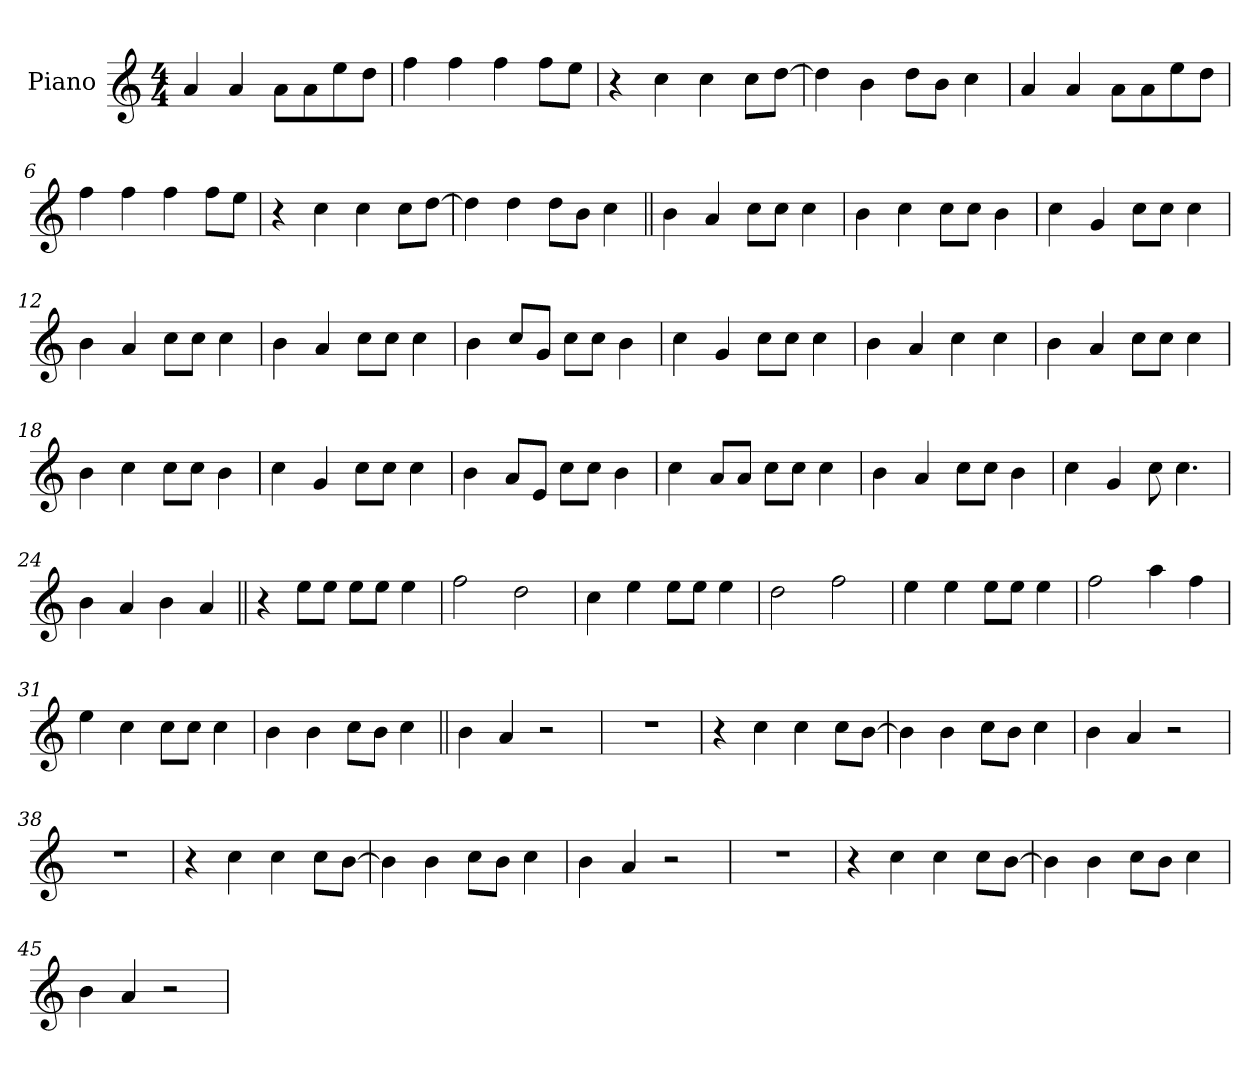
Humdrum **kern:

**kern
*part1
*staff1
*I"Piano
*I'Pno.
*clefG2
*k[]
*M4/4
*MM150
=1
4a!
4a!
8a!L
8a!
8ee!
8dd!J
=2
4ff!
4ff!
4ff!
8ff!L
8ee!J
=3
4r
4cc!
4cc!
8cc!L
[8dd!J
=4
4dd!]
4b!
8dd!L
8b!J
4cc!
=5
4a!
4a!
8a!L
8a!
8ee!
8dd!J
=6
4ff!
4ff!
4ff!
8ff!L
8ee!J
=7
4r
4cc!
4cc!
8cc!L
[8dd!J
=8
4dd!]
4dd!
8dd!L
8b!J
4cc
=9||
4b
4a
8ccL
8ccJ
4cc
=10
4b
4cc
8ccL
8ccJ
4b
=11
4cc
4g
8ccL
8ccJ
4cc
=12
4b
4a
8ccL
8ccJ
4cc
=13
4b
4a
8ccL
8ccJ
4cc
=14
4b
8ccL
8gJ
8ccL
8ccJ
4b
=15
4cc
4g
8ccL
8ccJ
4cc
=16
4b
4a
4cc
4cc
=17
4b
4a
8ccL
8ccJ
4cc
=18
4b
4cc
8ccL
8ccJ
4b
=19
4cc
4g
8ccL
8ccJ
4cc
=20
4b
8aL
8eJ
8ccL
8ccJ
4b
=21
4cc
8aL
8aJ
8ccL
8ccJ
4cc
=22
4b
4a
8ccL
8ccJ
4b
=23
4cc
4g
8cc
4.cc
=24
4b
4a
4b!
4a!
=25||
4r
8eeL
8eeJ
8eeL
8eeJ
4ee
=26
2ff
2dd!
=27
4cc!
4ee
8eeL
8eeJ
4ee
=28
2dd
2ff!
=29
4ee!
4ee
8eeL
8eeJ
4ee
=30
2ff
4aa!
4ff!
=31
4ee!
4cc
8ccL
8ccJ
4cc
=32
4b
4b
8ccL
8bJ
4cc
=33||
4b
4a
2r
=34
1r
=35
4r
4cc
4cc
8ccL
[8bJ
=36
4b]
4b
8ccL
8bJ
4cc
=37
4b
4a
2r
=38
1r
=39
4r
4cc
4cc
8ccL
[8bJ
=40
4b]
4b
8ccL
8bJ
4cc
=41
4b
4a
2r
=42
1r
=43
4r
4cc
4cc
8ccL
[8bJ
=44
4b]
4b
8ccL
8bJ
4cc
=45
4b
4a
2r
=
*-
